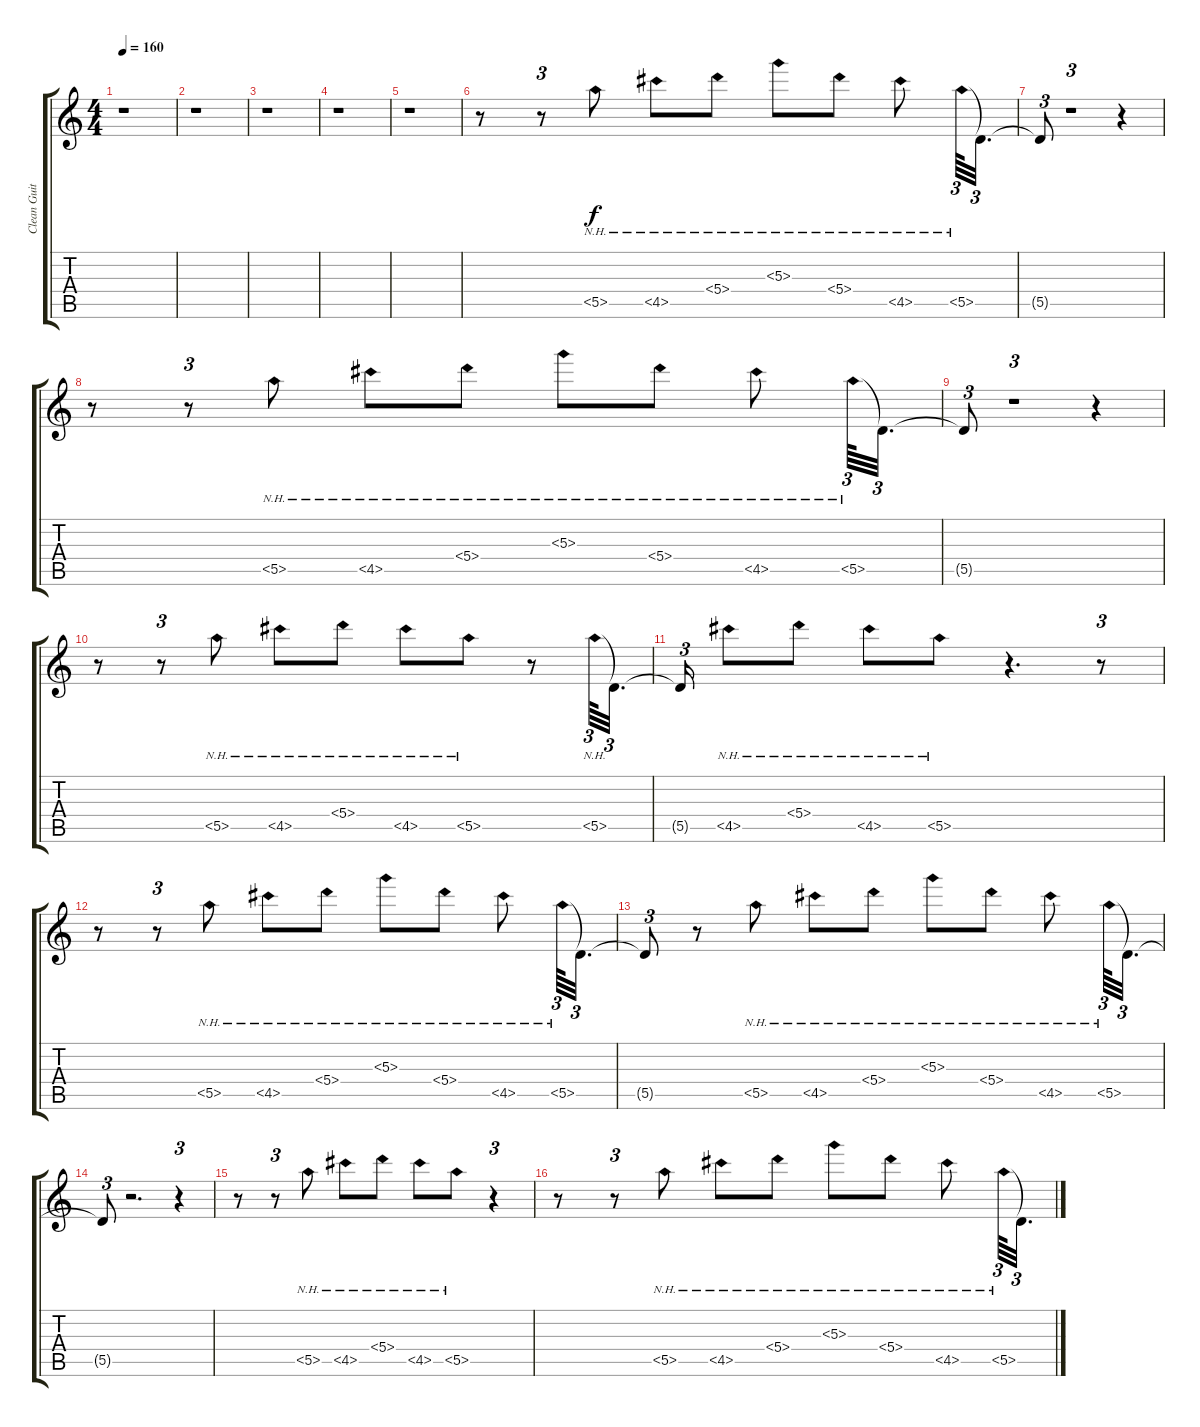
\track ("Clean Guitar - Echo" "Clean Guit") {instrument distortionguitar}
\staff {score tabs}
\tuning (E4 B3 G3 D3 A2 E2) {hide}
\ts (4 4)
\tempo 160
\clef g2
\ks c
r.1{dy f instrument distortionguitar} |
r.1 |
r.1 |
r.1 |
r.1 |
r.8 r.8{tu (3 2)} 5.5{nh}.8{instrument distortionguitar} 4.5{nh}.8 5.4{nh}.8 5.3{nh}.8 5.4{nh}.8 4.5{nh}.8 5.5{nh}.64{tu (3 2)} 5.5{t}.32{d tu (3 2)} |
5.5{t}.8{tu (3 2)} r.1{tu (3 2)} r.4 |
r.8 r.8{tu (3 2)} 5.5{nh}.8{instrument distortionguitar} 4.5{nh}.8 5.4{nh}.8 5.3{nh}.8 5.4{nh}.8 4.5{nh}.8 5.5{nh}.64{tu (3 2)} 5.5{t}.32{d tu (3 2)} |
5.5{t}.8{tu (3 2)} r.1{tu (3 2)} r.4 |
r.8 r.8{tu (3 2)} 5.5{nh}.8{instrument distortionguitar} 4.5{nh}.8 5.4{nh}.8 4.5{nh}.8 5.5{nh}.8 r.8 5.5{nh}.64{tu (3 2)} 5.5{t}.32{d tu (3 2)} |
5.5{t}.16{tu (3 2)} 4.5{nh}.8 5.4{nh}.8 4.5{nh}.8 5.5{nh}.8 r.4{d} r.8{tu (3 2)} |
r.8 r.8{tu (3 2)} 5.5{nh}.8{instrument distortionguitar} 4.5{nh}.8 5.4{nh}.8 5.3{nh}.8 5.4{nh}.8 4.5{nh}.8 5.5{nh}.64{tu (3 2)} 5.5{t}.32{d tu (3 2)} |
5.5{t}.8{tu (3 2)} r.8 5.5{nh}.8 4.5{nh}.8 5.4{nh}.8 5.3{nh}.8 5.4{nh}.8 4.5{nh}.8 5.5{nh}.64{tu (3 2)} 5.5{t}.32{d tu (3 2)} |
5.5{t}.8{tu (3 2)} r.2{d} r.4{tu (3 2)} |
r.8 r.8{tu (3 2)} 5.5{nh}.8{instrument distortionguitar} 4.5{nh}.8 5.4{nh}.8 4.5{nh}.8 5.5{nh}.8 r.4{tu (3 2)} |
r.8 r.8{tu (3 2)} 5.5{nh}.8{instrument distortionguitar} 4.5{nh}.8 5.4{nh}.8 5.3{nh}.8 5.4{nh}.8 4.5{nh}.8 5.5{nh}.64{tu (3 2)} 5.5{t}.32{d tu (3 2)}
